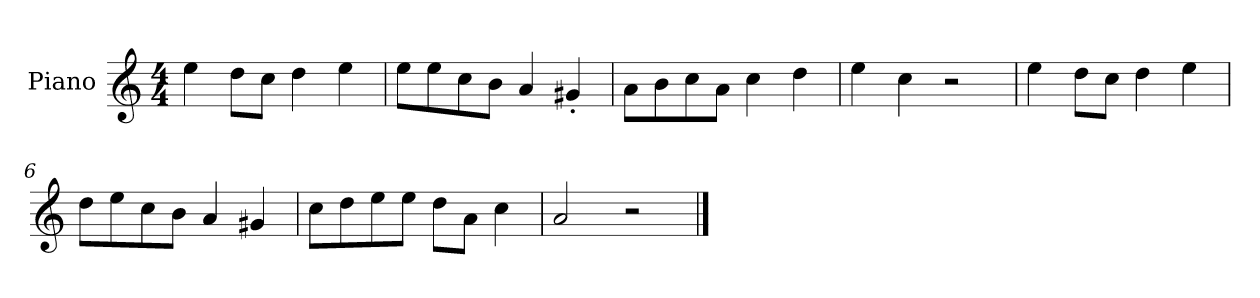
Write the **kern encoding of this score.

**kern
*part1
*staff1
*I"Piano
*I'P-no
*clefG2
*k[]
*M4/4
*MM90
=1
4ee\
8dd\L
8cc\J
4dd\
4ee\
=2
8ee\L
8ee\
8cc\
8b\J
4a/
4g#X'/
=3
8a\L
8b\
8cc\
8a\J
4cc\
4dd\
=4
4ee\
4cc\
2r
=5
4ee\
8dd\L
8cc\J
4dd\
4ee\
=6
8dd\L
8ee\
8cc\
8b\J
4a/
4g#X/
!!LO:LB:g=z
=7
8cc\L
8dd\
8ee\
8ee\J
8dd\L
8a\J
4cc\
=8
2a/
2r
==
*-
